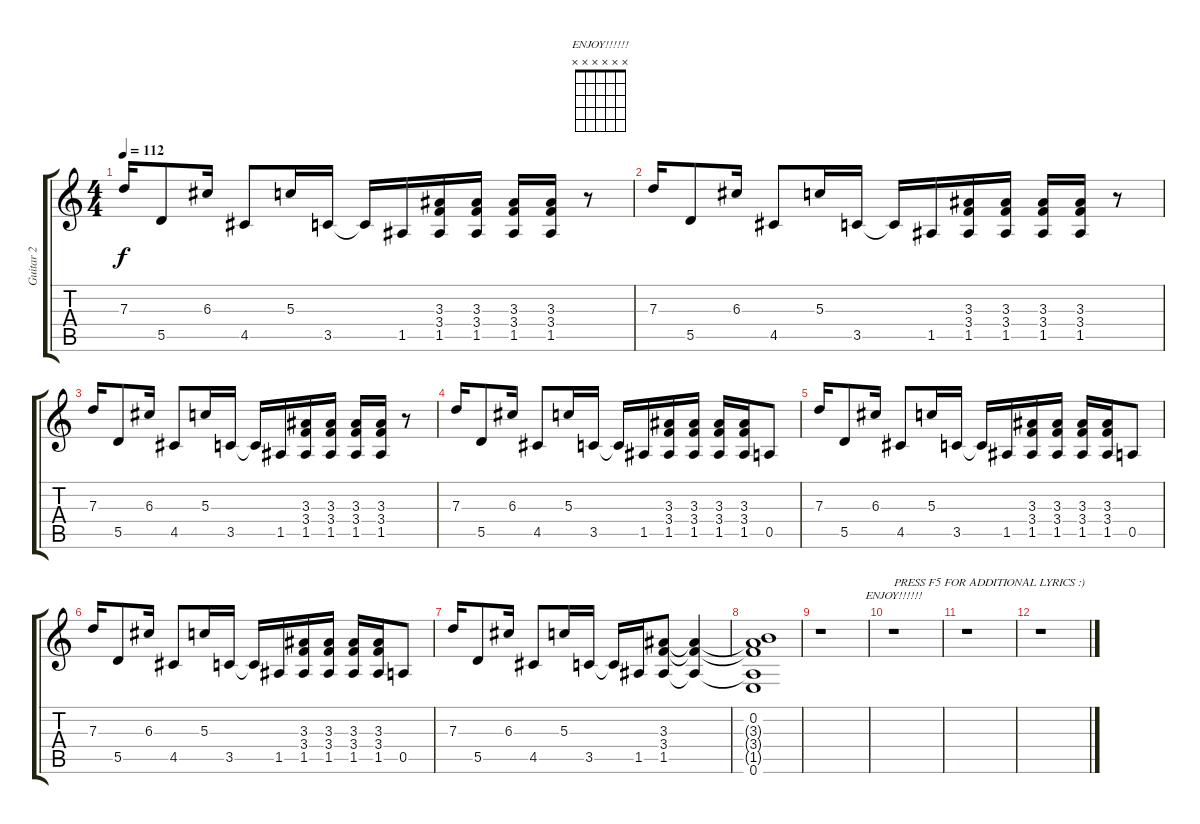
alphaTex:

\track ("Guitar 2" "Guitar 2") {instrument distortionguitar}
\staff {score tabs}
\tuning (E4 B3 G3 D3 A2 E2) {hide}
\chord ("ENJOY!!!!!!" x x x x x x) {firstfret 0}
\ts (4 4)
\tempo 112
\clef g2
\ks c
7.3.16{dy f} 5.5.8 6.3.16 4.5.8 5.3.16 3.5.16 3.5{t}.16 1.5.16 (3.3 3.4 1.5).16 (3.3 3.4 1.5).16 (3.3 3.4 1.5).16 (3.3 3.4 1.5).16 r.8 |
7.3.16 5.5.8 6.3.16 4.5.8 5.3.16 3.5.16 3.5{t}.16 1.5.16 (3.3 3.4 1.5).16 (3.3 3.4 1.5).16 (3.3 3.4 1.5).16 (3.3 3.4 1.5).16 r.8 |
7.3.16 5.5.8 6.3.16 4.5.8 5.3.16 3.5.16 3.5{t}.16 1.5.16 (3.3 3.4 1.5).16 (3.3 3.4 1.5).16 (3.3 3.4 1.5).16 (3.3 3.4 1.5).16 r.8 |
7.3.16 5.5.8 6.3.16 4.5.8 5.3.16 3.5.16 3.5{t}.16 1.5.16 (3.3 3.4 1.5).16 (3.3 3.4 1.5).16 (3.3 3.4 1.5).16 (3.3 3.4 1.5).16 0.5.8 |
7.3.16 5.5.8 6.3.16 4.5.8 5.3.16 3.5.16 3.5{t}.16 1.5.16 (3.3 3.4 1.5).16 (3.3 3.4 1.5).16 (3.3 3.4 1.5).16 (3.3 3.4 1.5).16 0.5.8 |
7.3.16 5.5.8 6.3.16 4.5.8 5.3.16 3.5.16 3.5{t}.16 1.5.16 (3.3 3.4 1.5).16 (3.3 3.4 1.5).16 (3.3 3.4 1.5).16 (3.3 3.4 1.5).16 0.5.8 |
7.3.16 5.5.8 6.3.16 4.5.8 5.3.16 3.5.16 3.5{t}.16 1.5.16 (3.3 3.4 1.5).8 (3.3{t} 3.4{t} 1.5{t}).4 |
(0.2 3.3{t} 3.4{t} 1.5{t} 0.6).1 |
r.1 |
r.1{ch "ENJOY!!!!!!" txt "PRESS F5 FOR ADDITIONAL LYRICS :)"} |
r.1 |
r.1
